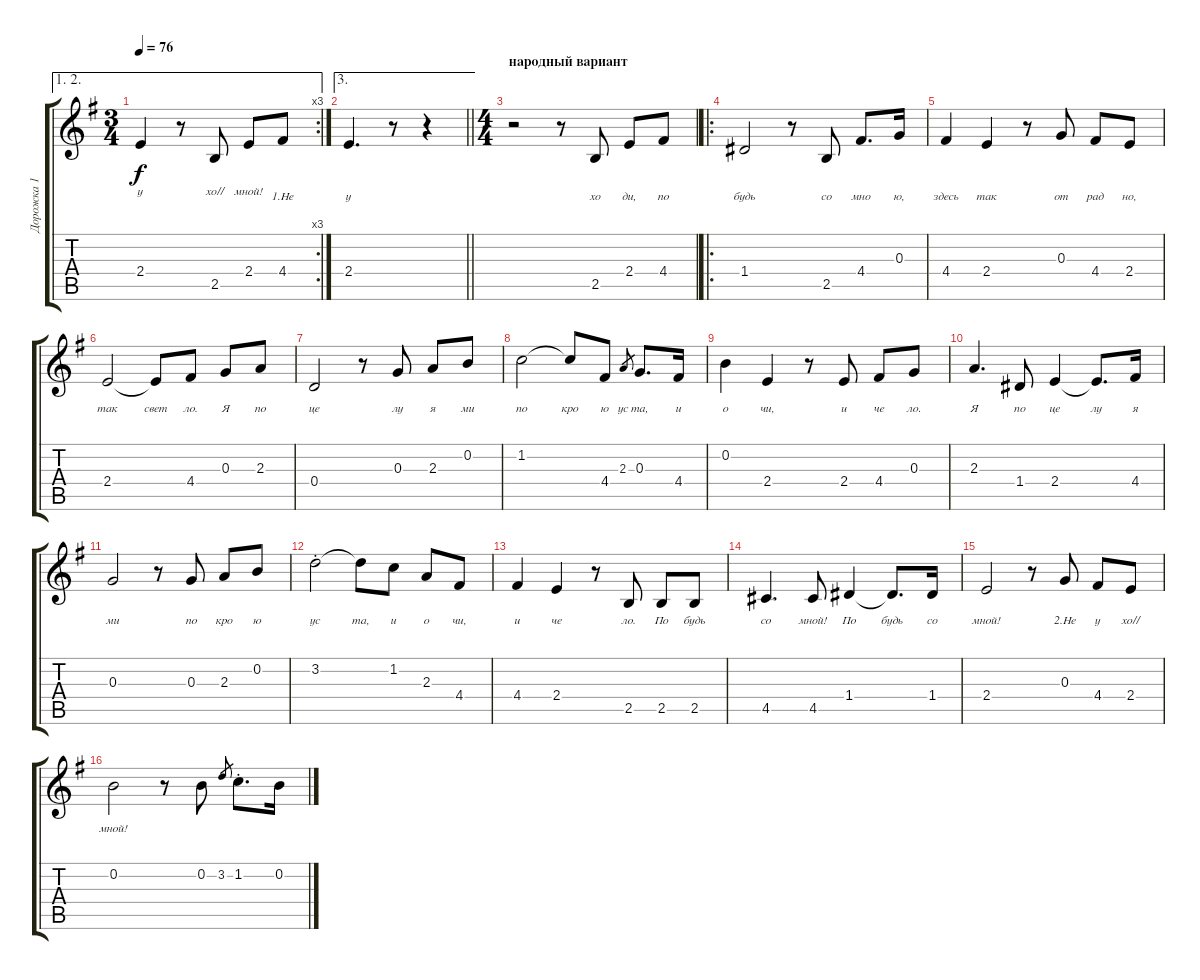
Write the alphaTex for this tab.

\track ("Дорожка 1" "Дорожка 1") {instrument fretlessbass}
\staff {score tabs}
\tuning (E4 B3 G3 D3 A2 E2) {hide}
\ae (1 2)
\rc 3
\ts (3 4)
\tempo 76
\clef g2
\ks g
2.4.4{lyrics (0 "у") lyrics (1 "") lyrics (2 "") lyrics (3 "") lyrics (4 "") dy f} r.8 2.5.8{lyrics (0 "хо//") lyrics (1 "") lyrics (2 "") lyrics (3 "") lyrics (4 "")} 2.4.8{lyrics (0 "мной!") lyrics (1 "") lyrics (2 "") lyrics (3 "") lyrics (4 "")} 4.4.8{lyrics (0 "") lyrics (1 "1.Не") lyrics (2 "") lyrics (3 "") lyrics (4 "")} |
\ae 3
\barLineRight lightlight
2.4.4{d lyrics (0 "") lyrics (1 "у") lyrics (2 "") lyrics (3 "") lyrics (4 "")} r.8 r.4 |
\ts (4 4)
\section ("" "народный вариант")
r.2 r.8 2.5.8{lyrics (0 "") lyrics (1 "хо") lyrics (2 "") lyrics (3 "") lyrics (4 "")} 2.4.8{lyrics (0 "") lyrics (1 "ди,") lyrics (2 "") lyrics (3 "") lyrics (4 "")} 4.4.8{lyrics (0 "") lyrics (1 "по") lyrics (2 "") lyrics (3 "") lyrics (4 "")} |
\ro
1.4.2{lyrics (0 "") lyrics (1 "будь") lyrics (2 "") lyrics (3 "") lyrics (4 "")} r.8 2.5.8{lyrics (0 "") lyrics (1 "со") lyrics (2 "") lyrics (3 "") lyrics (4 "")} 4.4.8{d lyrics (0 "") lyrics (1 "мно") lyrics (2 "") lyrics (3 "") lyrics (4 "")} 0.3.16{lyrics (0 "") lyrics (1 "ю,") lyrics (2 "") lyrics (3 "") lyrics (4 "")} |
4.4.4{lyrics (0 "") lyrics (1 "здесь") lyrics (2 "") lyrics (3 "") lyrics (4 "")} 2.4.4{lyrics (0 "") lyrics (1 "так") lyrics (2 "") lyrics (3 "") lyrics (4 "")} r.8 0.3.8{lyrics (0 "") lyrics (1 "от") lyrics (2 "") lyrics (3 "") lyrics (4 "")} 4.4.8{lyrics (0 "") lyrics (1 "рад") lyrics (2 "") lyrics (3 "") lyrics (4 "")} 2.4.8{lyrics (0 "") lyrics (1 "но,") lyrics (2 "") lyrics (3 "") lyrics (4 "")} |
2.4.2{lyrics (0 "") lyrics (1 "так") lyrics (2 "") lyrics (3 "") lyrics (4 "")} 2.4{t}.8{lyrics (0 "") lyrics (1 "свет") lyrics (2 "") lyrics (3 "") lyrics (4 "")} 4.4.8{lyrics (0 "") lyrics (1 "ло.") lyrics (2 "") lyrics (3 "") lyrics (4 "")} 0.3.8{lyrics (0 "") lyrics (1 "Я") lyrics (2 "") lyrics (3 "") lyrics (4 "")} 2.3.8{lyrics (0 "") lyrics (1 "по") lyrics (2 "") lyrics (3 "") lyrics (4 "")} |
0.4.2{lyrics (0 "") lyrics (1 "це") lyrics (2 "") lyrics (3 "") lyrics (4 "")} r.8 0.3.8{lyrics (0 "") lyrics (1 "лу") lyrics (2 "") lyrics (3 "") lyrics (4 "")} 2.3.8{lyrics (0 "") lyrics (1 "я") lyrics (2 "") lyrics (3 "") lyrics (4 "")} 0.2.8{lyrics (0 "") lyrics (1 "ми") lyrics (2 "") lyrics (3 "") lyrics (4 "")} |
1.2.2{lyrics (0 "") lyrics (1 "по") lyrics (2 "") lyrics (3 "") lyrics (4 "")} 1.2{t}.8{lyrics (0 "") lyrics (1 "кро") lyrics (2 "") lyrics (3 "") lyrics (4 "")} 4.4.8{lyrics (0 "") lyrics (1 "ю") lyrics (2 "") lyrics (3 "") lyrics (4 "")} 2.3.8{lyrics (0 "") lyrics (1 "ус") lyrics (2 "") lyrics (3 "") lyrics (4 "") gr} 0.3.8{d lyrics (0 "") lyrics (1 "та,") lyrics (2 "") lyrics (3 "") lyrics (4 "")} 4.4.16{lyrics (0 "") lyrics (1 "и") lyrics (2 "") lyrics (3 "") lyrics (4 "")} |
0.2.4{lyrics (0 "") lyrics (1 "о") lyrics (2 "") lyrics (3 "") lyrics (4 "")} 2.4.4{lyrics (0 "") lyrics (1 "чи,") lyrics (2 "") lyrics (3 "") lyrics (4 "")} r.8 2.4.8{lyrics (0 "") lyrics (1 "и") lyrics (2 "") lyrics (3 "") lyrics (4 "")} 4.4.8{lyrics (0 "") lyrics (1 "че") lyrics (2 "") lyrics (3 "") lyrics (4 "")} 0.3.8{lyrics (0 "") lyrics (1 "ло.") lyrics (2 "") lyrics (3 "") lyrics (4 "")} |
2.3.4{d lyrics (0 "") lyrics (1 "Я") lyrics (2 "") lyrics (3 "") lyrics (4 "")} 1.4.8{lyrics (0 "") lyrics (1 "по") lyrics (2 "") lyrics (3 "") lyrics (4 "")} 2.4.4{lyrics (0 "") lyrics (1 "це") lyrics (2 "") lyrics (3 "") lyrics (4 "")} 2.4{t}.8{d lyrics (0 "") lyrics (1 "лу") lyrics (2 "") lyrics (3 "") lyrics (4 "")} 4.4.16{lyrics (0 "") lyrics (1 "я") lyrics (2 "") lyrics (3 "") lyrics (4 "")} |
0.3.2{lyrics (0 "") lyrics (1 "ми") lyrics (2 "") lyrics (3 "") lyrics (4 "")} r.8 0.3.8{lyrics (0 "") lyrics (1 "по") lyrics (2 "") lyrics (3 "") lyrics (4 "")} 2.3.8{lyrics (0 "") lyrics (1 "кро") lyrics (2 "") lyrics (3 "") lyrics (4 "")} 0.2.8{lyrics (0 "") lyrics (1 "ю") lyrics (2 "") lyrics (3 "") lyrics (4 "")} |
3.2{st}.2{lyrics (0 "") lyrics (1 "ус") lyrics (2 "") lyrics (3 "") lyrics (4 "")} 3.2{t}.8{lyrics (0 "") lyrics (1 "та,") lyrics (2 "") lyrics (3 "") lyrics (4 "")} 1.2.8{lyrics (0 "") lyrics (1 "и") lyrics (2 "") lyrics (3 "") lyrics (4 "")} 2.3.8{lyrics (0 "") lyrics (1 "о") lyrics (2 "") lyrics (3 "") lyrics (4 "")} 4.4.8{lyrics (0 "") lyrics (1 "чи,") lyrics (2 "") lyrics (3 "") lyrics (4 "")} |
4.4.4{lyrics (0 "") lyrics (1 "и") lyrics (2 "") lyrics (3 "") lyrics (4 "")} 2.4.4{lyrics (0 "") lyrics (1 "че") lyrics (2 "") lyrics (3 "") lyrics (4 "")} r.8 2.5.8{lyrics (0 "") lyrics (1 "ло.") lyrics (2 "") lyrics (3 "") lyrics (4 "")} 2.5.8{lyrics (0 "") lyrics (1 "По") lyrics (2 "") lyrics (3 "") lyrics (4 "")} 2.5.8{lyrics (0 "") lyrics (1 "будь") lyrics (2 "") lyrics (3 "") lyrics (4 "")} |
4.5.4{d lyrics (0 "") lyrics (1 "со") lyrics (2 "") lyrics (3 "") lyrics (4 "")} 4.5.8{lyrics (0 "") lyrics (1 "мной!") lyrics (2 "") lyrics (3 "") lyrics (4 "")} 1.4.4{lyrics (0 "") lyrics (1 "По") lyrics (2 "") lyrics (3 "") lyrics (4 "")} 1.4{t}.8{d lyrics (0 "") lyrics (1 "будь") lyrics (2 "") lyrics (3 "") lyrics (4 "")} 1.4.16{lyrics (0 "") lyrics (1 "со") lyrics (2 "") lyrics (3 "") lyrics (4 "")} |
2.4.2{lyrics (0 "") lyrics (1 "мной!") lyrics (2 "") lyrics (3 "") lyrics (4 "")} r.8 0.3.8{lyrics (0 "") lyrics (1 "2.Не") lyrics (2 "") lyrics (3 "") lyrics (4 "")} 4.4.8{lyrics (0 "") lyrics (1 "у") lyrics (2 "") lyrics (3 "") lyrics (4 "")} 2.4.8{lyrics (0 "") lyrics (1 "хо//") lyrics (2 "") lyrics (3 "") lyrics (4 "")} |
0.2.2{lyrics (0 "") lyrics (1 "мной!") lyrics (2 "") lyrics (3 "") lyrics (4 "")} r.8 0.2.8{lyrics (0 "") lyrics (1 "") lyrics (2 "") lyrics (3 "") lyrics (4 "")} 3.2.8{lyrics (0 "") lyrics (1 "") lyrics (2 "") lyrics (3 "") lyrics (4 "") gr} 1.2{st}.8{d lyrics (0 "") lyrics (1 "") lyrics (2 "") lyrics (3 "") lyrics (4 "")} 0.2.16{lyrics (0 "") lyrics (1 "") lyrics (2 "") lyrics (3 "") lyrics (4 "")}
